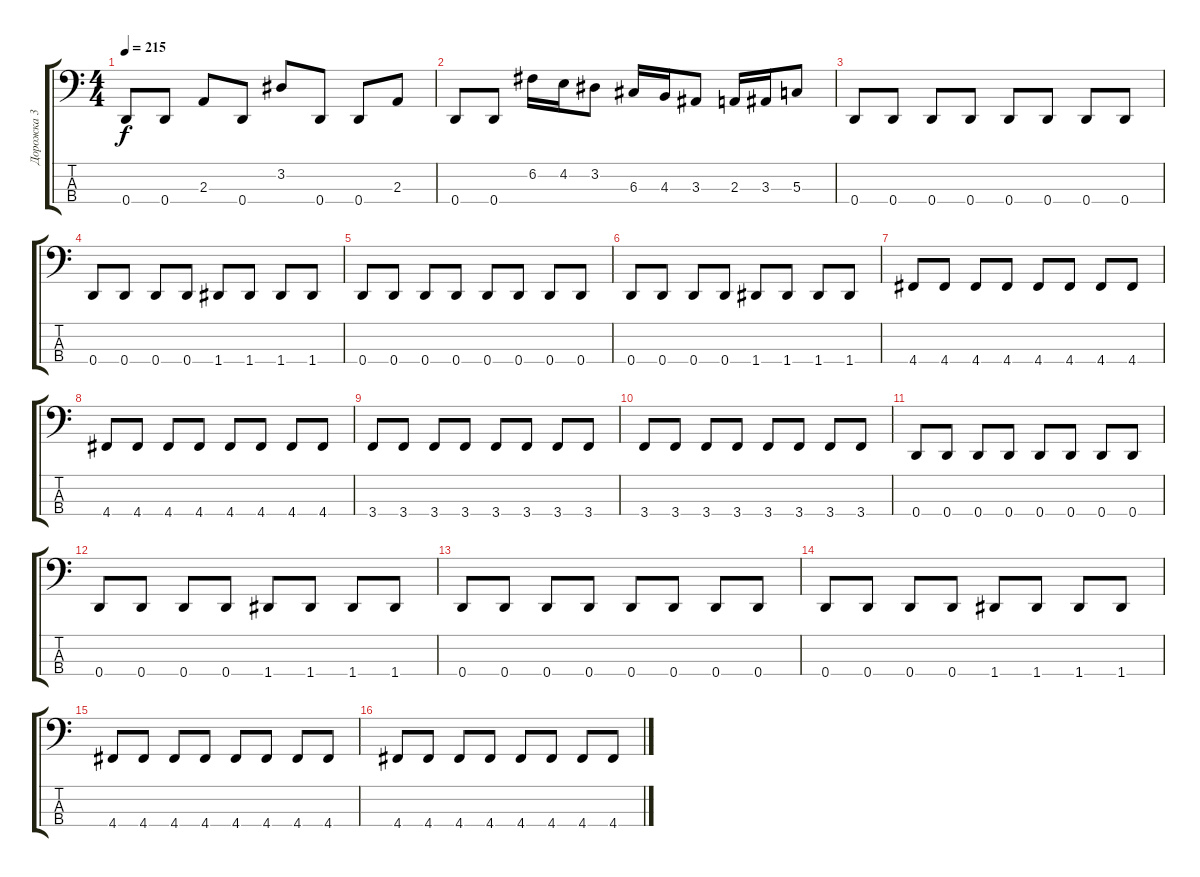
\track ("Дорожка 3" "Дорожка 3") {instrument electricbasspick}
\staff {score tabs}
\tuning (F2 C2 G1 D1) {hide}
\ts (4 4)
\tempo 215
\clef f4
\ks c
0.4.8{dy f} 0.4.8 2.3.8 0.4.8 3.2.8 0.4.8 0.4.8 2.3.8 |
0.4.8 0.4.8 6.2.16 4.2.16 3.2.8 6.3.16 4.3.16 3.3.8 2.3.16 3.3.16 5.3.8 |
0.4.8 0.4.8 0.4.8 0.4.8 0.4.8 0.4.8 0.4.8 0.4.8 |
0.4.8 0.4.8 0.4.8 0.4.8 1.4.8 1.4.8 1.4.8 1.4.8 |
0.4.8 0.4.8 0.4.8 0.4.8 0.4.8 0.4.8 0.4.8 0.4.8 |
0.4.8 0.4.8 0.4.8 0.4.8 1.4.8 1.4.8 1.4.8 1.4.8 |
4.4.8 4.4.8 4.4.8 4.4.8 4.4.8 4.4.8 4.4.8 4.4.8 |
4.4.8 4.4.8 4.4.8 4.4.8 4.4.8 4.4.8 4.4.8 4.4.8 |
3.4.8 3.4.8 3.4.8 3.4.8 3.4.8 3.4.8 3.4.8 3.4.8 |
3.4.8 3.4.8 3.4.8 3.4.8 3.4.8 3.4.8 3.4.8 3.4.8 |
0.4.8 0.4.8 0.4.8 0.4.8 0.4.8 0.4.8 0.4.8 0.4.8 |
0.4.8 0.4.8 0.4.8 0.4.8 1.4.8 1.4.8 1.4.8 1.4.8 |
0.4.8 0.4.8 0.4.8 0.4.8 0.4.8 0.4.8 0.4.8 0.4.8 |
0.4.8 0.4.8 0.4.8 0.4.8 1.4.8 1.4.8 1.4.8 1.4.8 |
4.4.8 4.4.8 4.4.8 4.4.8 4.4.8 4.4.8 4.4.8 4.4.8 |
4.4.8 4.4.8 4.4.8 4.4.8 4.4.8 4.4.8 4.4.8 4.4.8
